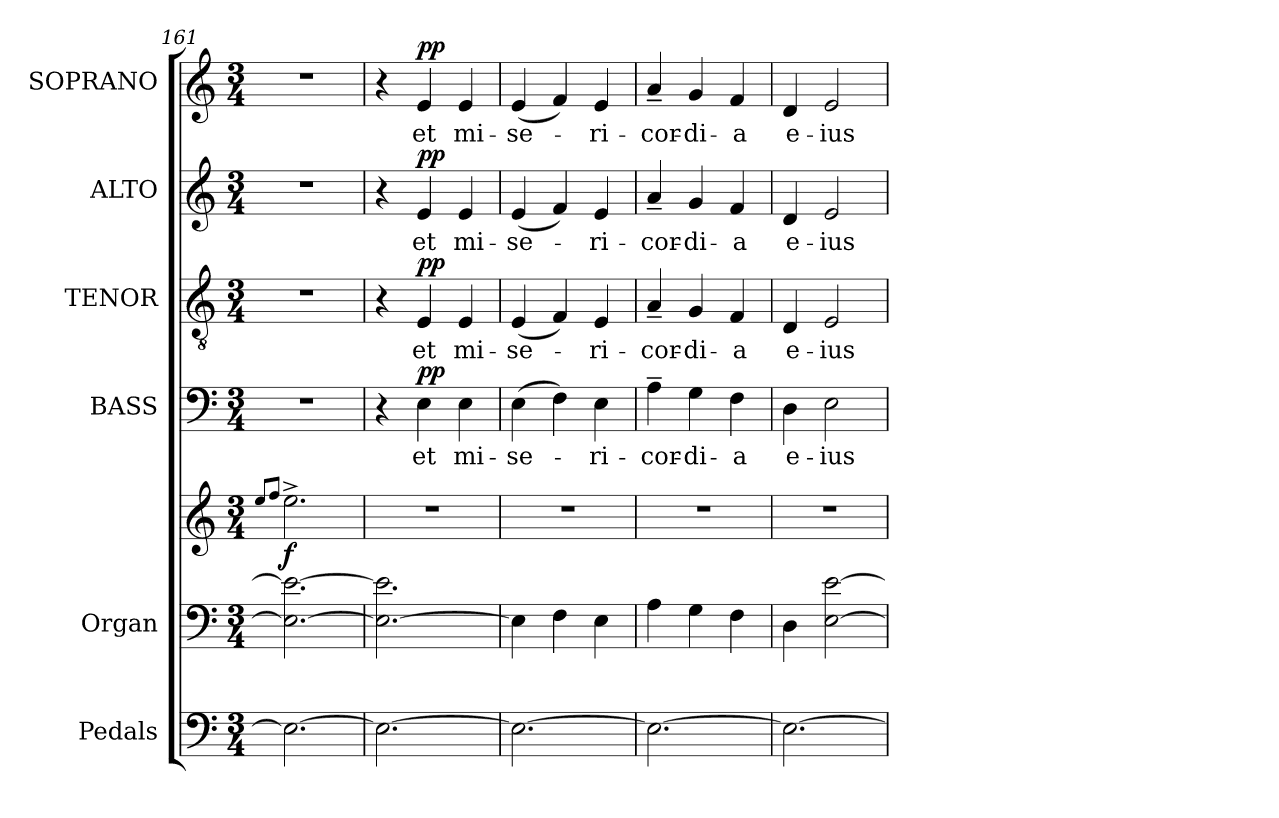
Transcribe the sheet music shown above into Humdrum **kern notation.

**kern	**kern	**kern	**dynam	**kern	**text	**dynam	**kern	**text	**dynam	**kern	**text	**dynam	**kern	**text	**dynam
*part6	*part5	*part5	*part5	*part4	*part4	*part4	*part3	*part3	*part3	*part2	*part2	*part2	*part1	*part1	*part1
*staff7	*staff6	*staff5	*staff5/6	*staff4	*staff4	*staff4	*staff3	*staff3	*staff3	*staff2	*staff2	*staff2	*staff1	*staff1	*staff1
*I"Pedals	*I"Organ	*	*	*I"BASS	*	*	*I"TENOR	*	*	*I"ALTO	*	*	*I"SOPRANO	*	*
*I'Ped.	*I'Org.	*	*	*I'B.	*	*	*I'T.	*	*	*I'A.	*	*	*I'S.	*	*
!!LO:PB:g=z
*clefF4	*clefF4	*clefG2	*	*clefF4	*	*	*clefGv2	*	*	*clefG2	*	*	*clefG2	*	*
*	*	*	*	*	*	*	*ITrd7c12	*	*	*	*	*	*	*	*
*k[]	*k[]	*k[]	*	*k[]	*	*	*k[]	*	*	*k[]	*	*	*k[]	*	*
*C:	*C:	*C:	*	*C:	*	*	*C:	*	*	*C:	*	*	*C:	*	*
*M3/4	*M3/4	*M3/4	*	*M3/4	*	*	*M3/4	*	*	*M3/4	*	*	*M3/4	*	*
=161	=161	=161	=161	=161	=161	=161	=161	=161	=161	=161	=161	=161	=161	=161	=161
.	.	8qeei/L	.	.	.	.	.	.	.	.	.	.	.	.	.
.	.	8qffi/J	.	.	.	.	.	.	.	.	.	.	.	.	.
*	*^	*^	*	*	*	*	*	*	*	*	*	*	*	*	*
!	!	!	!	!	!	!LO:N:vis=1	!	!	!LO:N:vis=1	!	!	!LO:N:vis=1	!	!	!LO:N:vis=1	!	!
2.Ei\_>	2.Ei\_< 2.ei_>	2.ryy	2.ee^i\	2.ryy	f	2.r	.	.	2.r	.	.	2.r	.	.	2.r	.	.
=162	=162	=162	=162	=162	=162	=162	=162	=162	=162	=162	=162	=162	=162	=162	=162	=162	=162
!	!	!	!LO:N:vis=1	!	!	!	!	!	!	!	!	!	!	!	!	!	!
*	*	*	*v	*v	*	*	*	*	*	*	*	*	*	*	*	*	*
2.Ei\_>	2.Ei\_< 2.ei]	2.ryy	2.r	.	4r	.	.	4r	.	.	4r	.	.	4r	.	.
!	!	!	!	!	!	!LO:LY:b:color=#000000	!	!	!	!	!	!	!	!	!	!
!	!	!	!	!	!	!	!	!	!LO:LY:b:color=#000000	!	!	!	!	!	!	!
!	!	!	!	!	!	!	!	!	!	!	!	!LO:LY:b:color=#000000	!	!	!	!
!	!	!	!	!	!	!	!	!	!	!	!	!	!	!	!LO:LY:b:color=#000000	!
.	.	.	.	.	4Ei\	et	pp	4EEi/	et	pp	4ei/	et	pp	4ei/	et	pp
!	!	!	!	!	!	!LO:LY:b:color=#000000	!	!	!	!	!	!	!	!	!	!
!	!	!	!	!	!	!	!	!	!LO:LY:b:color=#000000	!	!	!	!	!	!	!
!	!	!	!	!	!	!	!	!	!	!	!	!LO:LY:b:color=#000000	!	!	!	!
!	!	!	!	!	!	!	!	!	!	!	!	!	!	!	!LO:LY:b:color=#000000	!
.	.	.	.	.	4Ei\	mi-	.	4EEi/	mi-	.	4ei/	mi-	.	4ei/	mi-	.
=163	=163	=163	=163	=163	=163	=163	=163	=163	=163	=163	=163	=163	=163	=163	=163	=163
!	!	!	!LO:N:vis=1	!	!	!	!	!	!	!	!	!	!	!	!	!
!	!	!	!	!	!	!LO:LY:b:color=#000000	!	!	!	!	!	!	!	!	!	!
!	!	!	!	!	!	!	!	!	!LO:LY:b:color=#000000	!	!	!	!	!	!	!
!	!	!	!	!	!	!	!	!	!	!	!	!LO:LY:b:color=#000000	!	!	!	!
!	!	!	!	!	!	!	!	!	!	!	!	!	!	!	!LO:LY:b:color=#000000	!
2.Ei\_>	4Ei\]	2.ryy	2.r	.	(4Ei\	-se-	.	(4EEi/	-se-	.	(4ei/	-se-	.	(4ei/	-se-	.
.	4Fi\	.	.	.	4Fi\)	.	.	4FFi/)	.	.	4fi/)	.	.	4fi/)	.	.
!	!	!	!	!	!	!LO:LY:b:color=#000000	!	!	!	!	!	!	!	!	!	!
!	!	!	!	!	!	!	!	!	!LO:LY:b:color=#000000	!	!	!	!	!	!	!
!	!	!	!	!	!	!	!	!	!	!	!	!LO:LY:b:color=#000000	!	!	!	!
!	!	!	!	!	!	!	!	!	!	!	!	!	!	!	!LO:LY:b:color=#000000	!
.	4Ei\	.	.	.	4Ei\	-ri-	.	4EEi/	-ri-	.	4ei/	-ri-	.	4ei/	-ri-	.
=164	=164	=164	=164	=164	=164	=164	=164	=164	=164	=164	=164	=164	=164	=164	=164	=164
!	!	!	!LO:N:vis=1	!	!	!	!	!	!	!	!	!	!	!	!	!
!	!	!	!	!	!	!LO:LY:b:color=#000000	!	!	!	!	!	!	!	!	!	!
!	!	!	!	!	!	!	!	!	!LO:LY:b:color=#000000	!	!	!	!	!	!	!
!	!	!	!	!	!	!	!	!	!	!	!	!LO:LY:b:color=#000000	!	!	!	!
!	!	!	!	!	!	!	!	!	!	!	!	!	!	!	!LO:LY:b:color=#000000	!
2.Ei\_>	4Ai\	2.ryy	2.r	.	4A~i\	-cor-	.	4AA~i/	-cor-	.	4a~i/	-cor-	.	4a~i/	-cor-	.
!	!	!	!	!	!	!LO:LY:b:color=#000000	!	!	!	!	!	!	!	!	!	!
!	!	!	!	!	!	!	!	!	!LO:LY:b:color=#000000	!	!	!	!	!	!	!
!	!	!	!	!	!	!	!	!	!	!	!	!LO:LY:b:color=#000000	!	!	!	!
!	!	!	!	!	!	!	!	!	!	!	!	!	!	!	!LO:LY:b:color=#000000	!
.	4Gi\	.	.	.	4Gi\	-di-	.	4GGi/	-di-	.	4gi/	-di-	.	4gi/	-di-	.
!	!	!	!	!	!	!LO:LY:b:color=#000000	!	!	!	!	!	!	!	!	!	!
!	!	!	!	!	!	!	!	!	!LO:LY:b:color=#000000	!	!	!	!	!	!	!
!	!	!	!	!	!	!	!	!	!	!	!	!LO:LY:b:color=#000000	!	!	!	!
!	!	!	!	!	!	!	!	!	!	!	!	!	!	!	!LO:LY:b:color=#000000	!
.	4Fi\	.	.	.	4Fi\	-a	.	4FFi/	-a	.	4fi/	-a	.	4fi/	-a	.
=165	=165	=165	=165	=165	=165	=165	=165	=165	=165	=165	=165	=165	=165	=165	=165	=165
!	!	!	!LO:N:vis=1	!	!	!	!	!	!	!	!	!	!	!	!	!
!	!	!	!	!	!	!LO:LY:b:color=#000000	!	!	!	!	!	!	!	!	!	!
!	!	!	!	!	!	!	!	!	!LO:LY:b:color=#000000	!	!	!	!	!	!	!
!	!	!	!	!	!	!	!	!	!	!	!	!LO:LY:b:color=#000000	!	!	!	!
!	!	!	!	!	!	!	!	!	!	!	!	!	!	!	!LO:LY:b:color=#000000	!
2.Ei\_>	4Di\	2.ryy	2.r	.	4Di\	e-	.	4DDi/	e-	.	4di/	e-	.	4di/	e-	.
!	!	!	!	!	!	!LO:LY:b:color=#000000	!	!	!	!	!	!	!	!	!	!
!	!	!	!	!	!	!	!	!	!LO:LY:b:color=#000000	!	!	!	!	!	!	!
!	!	!	!	!	!	!	!	!	!	!	!	!LO:LY:b:color=#000000	!	!	!	!
!	!	!	!	!	!	!	!	!	!	!	!	!	!	!	!LO:LY:b:color=#000000	!
.	[<2Ei\ [>2ei	.	.	.	2Ei\	-ius	.	2EEi/	-ius	.	2ei/	-ius	.	2ei/	-ius	.
*	*v	*v	*	*	*	*	*	*	*	*	*	*	*	*	*	*
=	=	=	=	=	=	=	=	=	=	=	=	=	=	=	=
*-	*-	*-	*-	*-	*-	*-	*-	*-	*-	*-	*-	*-	*-	*-	*-
